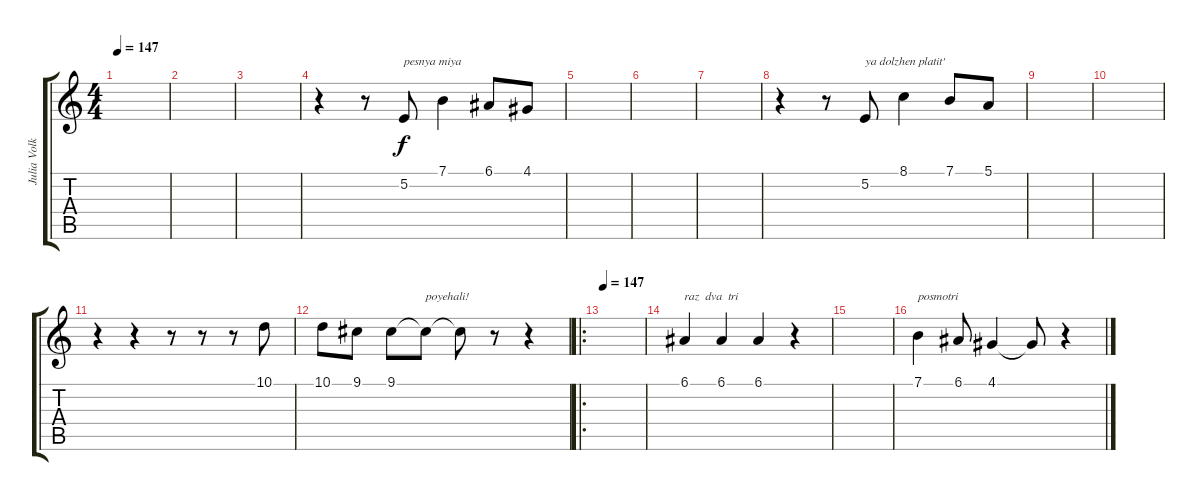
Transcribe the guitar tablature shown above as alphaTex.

\track ("Julia Volkova? (Voice 2)" "Julia Volk") {instrument harmonica}
\staff {score tabs}
\tuning (E4 B3 G3 D3 A2 E2) {hide}
\ts (4 4)
\tempo 147
\clef g2
\ks c
|
|
|
r.4 r.8 5.2.8{txt "pesnya miya"} 7.1.4 6.1.8 4.1.8 |
|
|
|
r.4 r.8 5.2.8{txt "ya dolzhen platit'"} 8.1.4 7.1.8 5.1.8 |
|
|
r.4 r.4 r.8 r.8 r.8 10.1.8 |
10.1.8 9.1.8 9.1.8 9.1{t}.8{txt "poyehali!"} 9.1{t}.8 r.8 r.4 |
\ro
\tempo 147
|
6.1.4{txt "raz  dva  tri"} 6.1.4 6.1.4 r.4 |
|
7.1.4{txt "posmotri"} 6.1.8 4.1.4 4.1{t}.8 r.4
